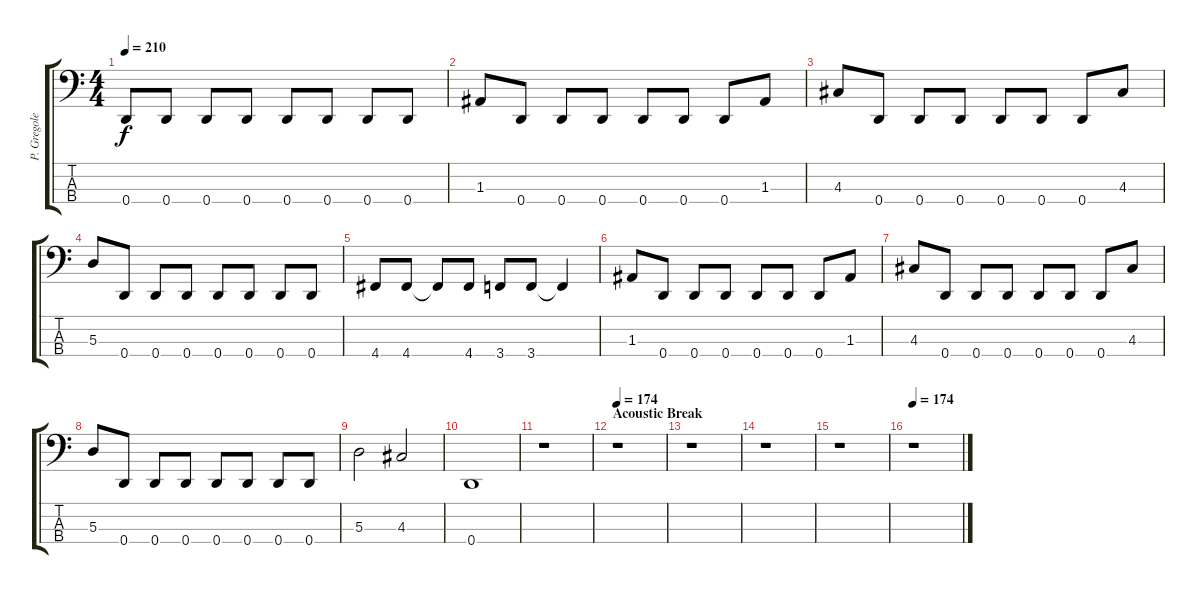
\track ("P. Gregoletto" "P. Gregole") {instrument electricbassfinger}
\staff {score tabs}
\tuning (G2 D2 A1 D1) {hide}
\ts (4 4)
\tempo 210
\clef f4
\ks c
0.4.8{dy f} 0.4.8 0.4.8 0.4.8 0.4.8 0.4.8 0.4.8 0.4.8 |
1.3.8 0.4.8 0.4.8 0.4.8 0.4.8 0.4.8 0.4.8 1.3.8 |
4.3.8 0.4.8 0.4.8 0.4.8 0.4.8 0.4.8 0.4.8 4.3.8 |
5.3.8 0.4.8 0.4.8 0.4.8 0.4.8 0.4.8 0.4.8 0.4.8 |
4.4.8 4.4.8 4.4{t}.8 4.4.8 3.4.8 3.4.8 3.4{t}.4 |
1.3.8 0.4.8 0.4.8 0.4.8 0.4.8 0.4.8 0.4.8 1.3.8 |
4.3.8 0.4.8 0.4.8 0.4.8 0.4.8 0.4.8 0.4.8 4.3.8 |
5.3.8 0.4.8 0.4.8 0.4.8 0.4.8 0.4.8 0.4.8 0.4.8 |
5.3.2 4.3.2 |
0.4.1 |
r.1 |
\section ("" "Acoustic Break")
\tempo 174
r.1 |
r.1 |
r.1 |
r.1 |
\tempo 174
r.1
